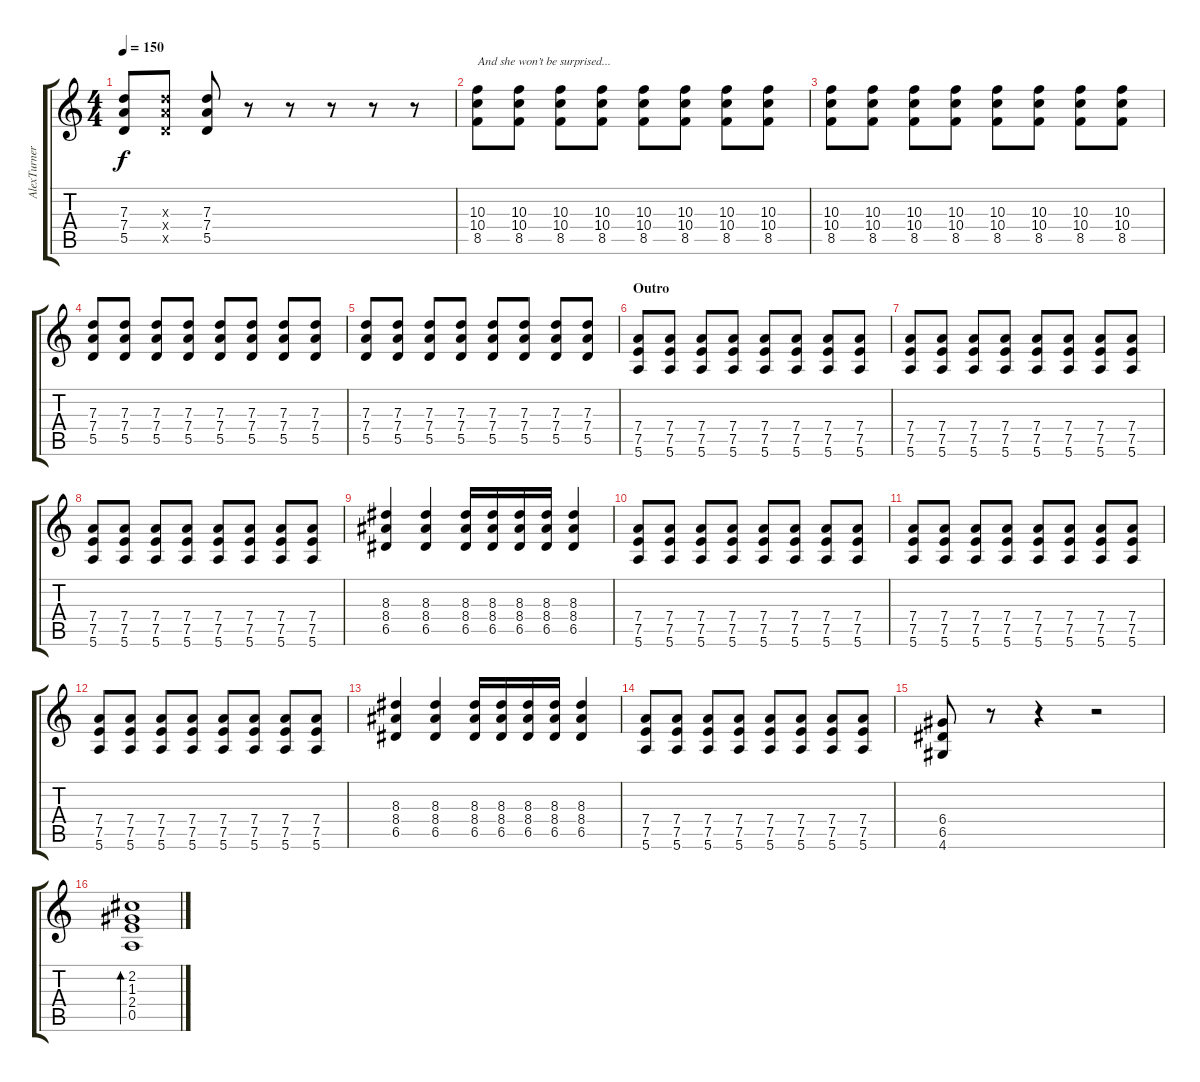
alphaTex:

\track ("AlexTurner" "AlexTurner") {instrument overdrivenguitar}
\staff {score tabs}
\tuning (E4 B3 G3 D3 A2 E2) {hide}
\ts (4 4)
\tempo 150
\clef g2
\ks c
(7.3 7.4 5.5).8{dy f} (7.3{x} 7.4{x} 5.5{x}).8 (7.3 7.4 5.5).8 r.8 r.8 r.8 r.8 r.8 |
(10.3 10.4 8.5).8{txt "And she won’t be surprised..."} (10.3 10.4 8.5).8 (10.3 10.4 8.5).8 (10.3 10.4 8.5).8 (10.3 10.4 8.5).8 (10.3 10.4 8.5).8 (10.3 10.4 8.5).8 (10.3 10.4 8.5).8 |
(10.3 10.4 8.5).8 (10.3 10.4 8.5).8 (10.3 10.4 8.5).8 (10.3 10.4 8.5).8 (10.3 10.4 8.5).8 (10.3 10.4 8.5).8 (10.3 10.4 8.5).8 (10.3 10.4 8.5).8 |
(7.3 7.4 5.5).8 (7.3 7.4 5.5).8 (7.3 7.4 5.5).8 (7.3 7.4 5.5).8 (7.3 7.4 5.5).8 (7.3 7.4 5.5).8 (7.3 7.4 5.5).8 (7.3 7.4 5.5).8 |
(7.3 7.4 5.5).8 (7.3 7.4 5.5).8 (7.3 7.4 5.5).8 (7.3 7.4 5.5).8 (7.3 7.4 5.5).8 (7.3 7.4 5.5).8 (7.3 7.4 5.5).8 (7.3 7.4 5.5).8 |
\section ("" "Outro")
(7.4 7.5 5.6).8 (7.4 7.5 5.6).8 (7.4 7.5 5.6).8 (7.4 7.5 5.6).8 (7.4 7.5 5.6).8 (7.4 7.5 5.6).8 (7.4 7.5 5.6).8 (7.4 7.5 5.6).8 |
(7.4 7.5 5.6).8 (7.4 7.5 5.6).8 (7.4 7.5 5.6).8 (7.4 7.5 5.6).8 (7.4 7.5 5.6).8 (7.4 7.5 5.6).8 (7.4 7.5 5.6).8 (7.4 7.5 5.6).8 |
(7.4 7.5 5.6).8 (7.4 7.5 5.6).8 (7.4 7.5 5.6).8 (7.4 7.5 5.6).8 (7.4 7.5 5.6).8 (7.4 7.5 5.6).8 (7.4 7.5 5.6).8 (7.4 7.5 5.6).8 |
(8.3 8.4 6.5).4 (8.3 8.4 6.5).4 (8.3 8.4 6.5).16 (8.3 8.4 6.5).16 (8.3 8.4 6.5).16 (8.3 8.4 6.5).16 (8.3 8.4 6.5).4 |
(7.4 7.5 5.6).8 (7.4 7.5 5.6).8 (7.4 7.5 5.6).8 (7.4 7.5 5.6).8 (7.4 7.5 5.6).8 (7.4 7.5 5.6).8 (7.4 7.5 5.6).8 (7.4 7.5 5.6).8 |
(7.4 7.5 5.6).8 (7.4 7.5 5.6).8 (7.4 7.5 5.6).8 (7.4 7.5 5.6).8 (7.4 7.5 5.6).8 (7.4 7.5 5.6).8 (7.4 7.5 5.6).8 (7.4 7.5 5.6).8 |
(7.4 7.5 5.6).8 (7.4 7.5 5.6).8 (7.4 7.5 5.6).8 (7.4 7.5 5.6).8 (7.4 7.5 5.6).8 (7.4 7.5 5.6).8 (7.4 7.5 5.6).8 (7.4 7.5 5.6).8 |
(8.3 8.4 6.5).4 (8.3 8.4 6.5).4 (8.3 8.4 6.5).16 (8.3 8.4 6.5).16 (8.3 8.4 6.5).16 (8.3 8.4 6.5).16 (8.3 8.4 6.5).4 |
(7.4 7.5 5.6).8 (7.4 7.5 5.6).8 (7.4 7.5 5.6).8 (7.4 7.5 5.6).8 (7.4 7.5 5.6).8 (7.4 7.5 5.6).8 (7.4 7.5 5.6).8 (7.4 7.5 5.6).8 |
(6.4 6.5 4.6).8 r.8 r.4 r.2 |
(2.2 1.3 2.4 0.5).1{bd 120}
